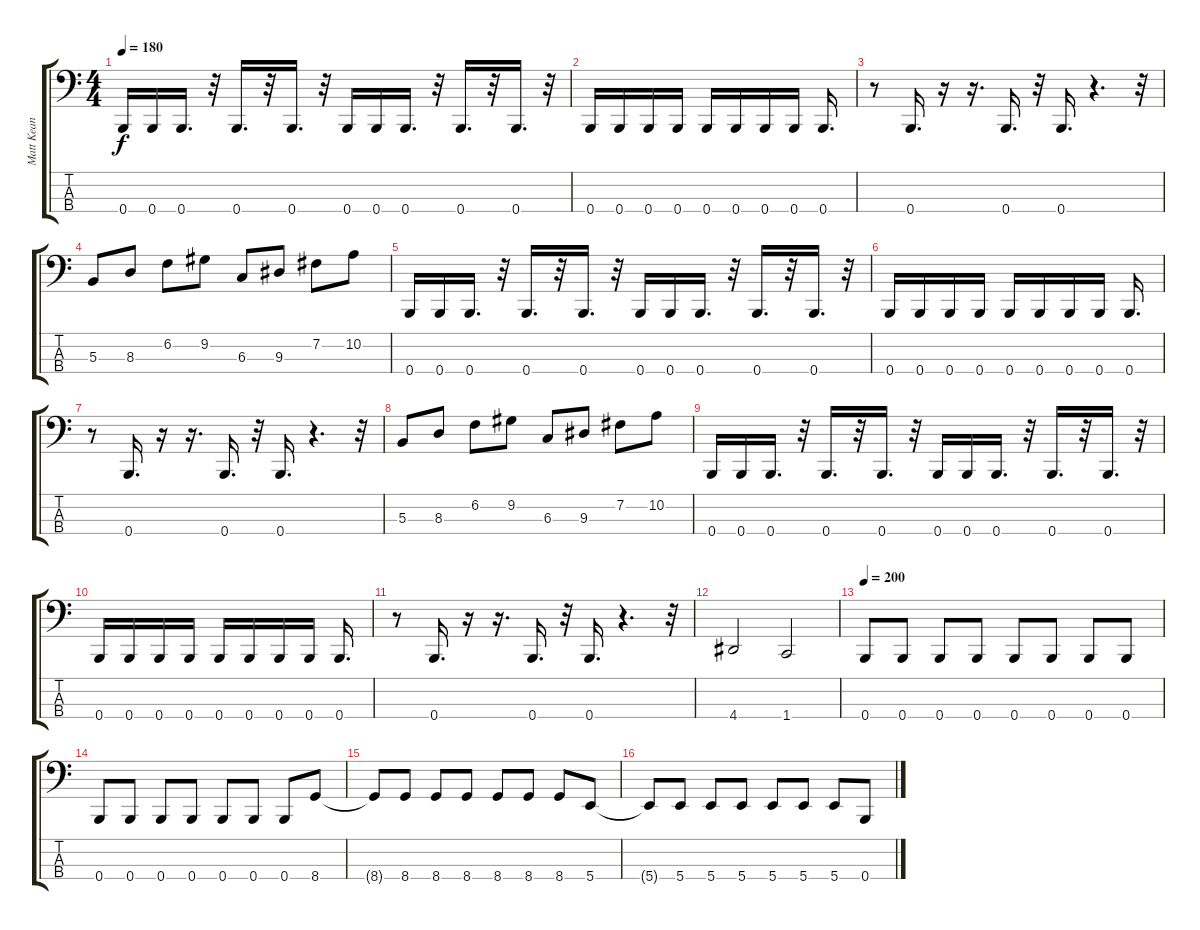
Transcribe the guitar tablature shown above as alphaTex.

\track ("Matt Kean" "Matt Kean") {instrument electricbasspick}
\staff {score tabs}
\tuning (E2 B1 Gb1 B0) {hide}
\ts (4 4)
\tempo 180
\clef f4
\ks c
0.4.16{dy f} 0.4.16 0.4.16{d} r.32 0.4.16{d} r.32 0.4.16{d} r.32 0.4.16 0.4.16 0.4.16{d} r.32 0.4.16{d} r.32 0.4.16{d} r.32 |
0.4.16 0.4.16 0.4.16 0.4.16 0.4.16 0.4.16 0.4.16 0.4.16 0.4.16{d} |
r.8 0.4.16{d} r.16 r.16{d} 0.4.16{d} r.32 0.4.16{d} r.4{d} r.32 |
5.3.8 8.3.8 6.2.8 9.2.8 6.3.8 9.3.8 7.2.8 10.2.8 |
0.4.16 0.4.16 0.4.16{d} r.32 0.4.16{d} r.32 0.4.16{d} r.32 0.4.16 0.4.16 0.4.16{d} r.32 0.4.16{d} r.32 0.4.16{d} r.32 |
0.4.16 0.4.16 0.4.16 0.4.16 0.4.16 0.4.16 0.4.16 0.4.16 0.4.16{d} |
r.8 0.4.16{d} r.16 r.16{d} 0.4.16{d} r.32 0.4.16{d} r.4{d} r.32 |
5.3.8 8.3.8 6.2.8 9.2.8 6.3.8 9.3.8 7.2.8 10.2.8 |
0.4.16 0.4.16 0.4.16{d} r.32 0.4.16{d} r.32 0.4.16{d} r.32 0.4.16 0.4.16 0.4.16{d} r.32 0.4.16{d} r.32 0.4.16{d} r.32 |
0.4.16 0.4.16 0.4.16 0.4.16 0.4.16 0.4.16 0.4.16 0.4.16 0.4.16{d} |
r.8 0.4.16{d} r.16 r.16{d} 0.4.16{d} r.32 0.4.16{d} r.4{d} r.32 |
4.4.2 1.4.2 |
\tempo 200
0.4.8 0.4.8 0.4.8 0.4.8 0.4.8 0.4.8 0.4.8 0.4.8 |
0.4.8 0.4.8 0.4.8 0.4.8 0.4.8 0.4.8 0.4.8 8.4.8 |
8.4{t}.8 8.4.8 8.4.8 8.4.8 8.4.8 8.4.8 8.4.8 5.4.8 |
5.4{t}.8 5.4.8 5.4.8 5.4.8 5.4.8 5.4.8 5.4.8 0.4.8
